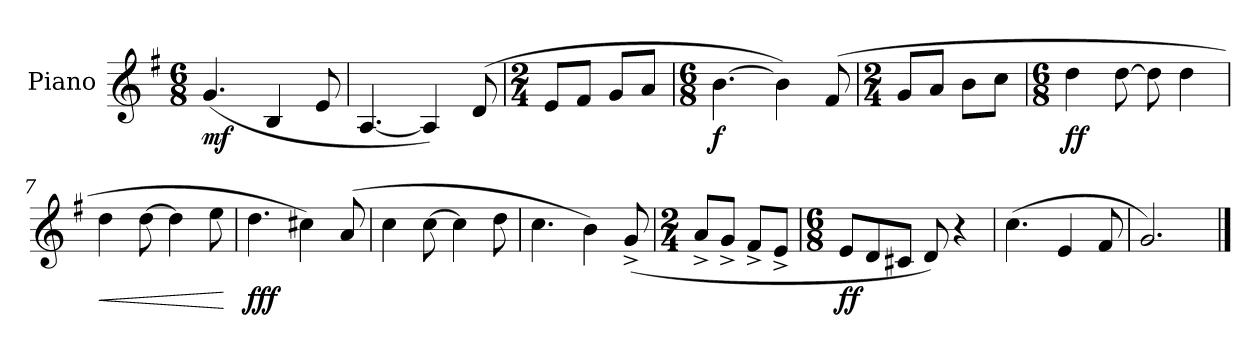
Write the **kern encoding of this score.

**kern	**dynam
*part1	*part1
*staff1	*staff1
*I"Piano	*
*I'Pno.	*
*clefG2	*
*k[f#]	*
*M6/8	*
*MM108	*
=1	=1
!	!LO:DY:b
(4.g/	mf
4B/	.
8e/	.
=2	=2
[4.A/	.
4A/])	.
(8d/	.
=3	=3
*M2/4	*
8e/L	.
8f#/J	.
8g/L	.
8a/J	.
=4	=4
*M6/8	*
!	!LO:DY:b
[4.b\	f
4b\])	.
(8f#/	.
!!LO:LB:g=z
=5	=5
*M2/4	*
8g/L	.
8a/J	.
8b\L	.
8cc\J	.
=6	=6
*M6/8	*
!	!LO:DY:b
4dd\	ff
[8dd\	.
8dd\]	.
4dd\	.
=7	=7
!	!LO:HP:b
4dd\	<
[8dd\	.
4dd\]	.
8ee\	.
.	[
=8	=8
!	!LO:DY:b
4.dd\	fff
4cc#X\)	.
(8a/	.
=9	=9
4cc\	.
[8cc\	.
4cc\]	.
8dd\	.
!!LO:LB:g=z
=10	=10
4.cc\	.
4b\)	.
(8g^/	.
=11	=11
*M2/4	*
8a^/L	.
8g^/J	.
8f#^/L	.
8e^/J	.
=12	=12
*M6/8	*
!	!LO:DY:b
8e/L	ff
8d/	.
8c#X/J	.
8d/)	.
4r	.
=13	=13
(4.cc\	.
4e/	.
8f#/	.
=14	=14
2.g/)	.
==	==
*-	*-
